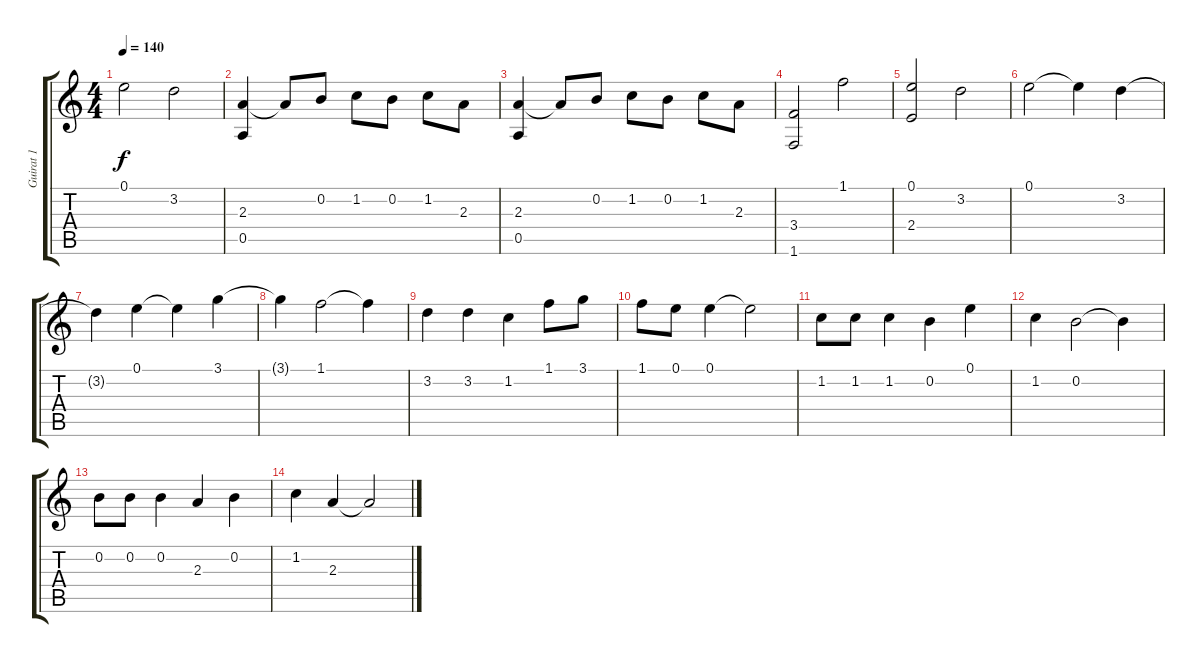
\track ("Guirat 1" "Guirat 1") {instrument electricguitarjazz}
\staff {score tabs}
\tuning (E4 B3 G3 D3 A2 E2) {hide}
\ts (4 4)
\tempo 140
\clef g2
\ks c
0.1.2{dy f} 3.2.2 |
(2.3 0.5).4 2.3{t}.8 0.2.8 1.2.8 0.2.8 1.2.8 2.3.8 |
(2.3 0.5).4 2.3{t}.8 0.2.8 1.2.8 0.2.8 1.2.8 2.3.8 |
(3.4 1.6).2 1.1.2 |
(0.1 2.4).2 3.2.2 |
0.1.2 0.1{t}.4 3.2.4 |
3.2{t}.4 0.1.4 0.1{t}.4 3.1.4 |
3.1{t}.4 1.1.2 1.1{t}.4 |
3.2.4 3.2.4 1.2.4 1.1.8 3.1.8 |
1.1.8 0.1.8 0.1.4 0.1{t}.2 |
1.2.8 1.2.8 1.2.4 0.2.4 0.1.4 |
1.2.4 0.2.2 0.2{t}.4 |
0.2.8 0.2.8 0.2.4 2.3.4 0.2.4 |
1.2.4 2.3.4 2.3{t}.2
